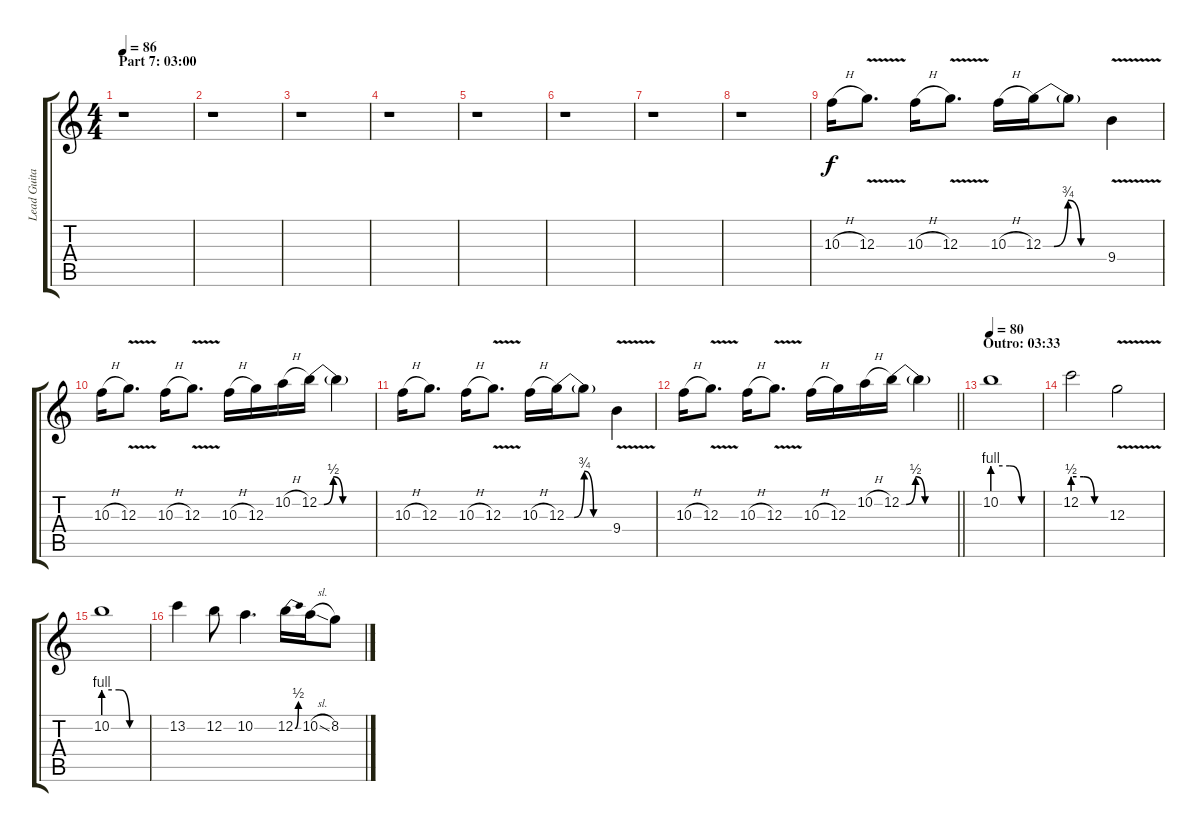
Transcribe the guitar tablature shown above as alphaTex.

\track ("Lead Guitar 2 (Distortion/Octave Pedal)" "Lead Guita") {instrument overdrivenguitar}
\staff {score tabs}
\tuning (E4 B3 G3 D3 A2 E2) {hide}
\ts (4 4)
\section ("" "Part 7: 03:00")
\tempo 86
\clef g2
\ks c
r.1{dy f} |
r.1 |
r.1 |
r.1 |
r.1 |
r.1 |
r.1 |
r.1 |
10.3{h}.16{volume 14} 12.3{v}.8{d} 10.3{h}.16 12.3{v}.8{d} 10.3{h}.16 12.3{be (custom 0 0 10 0 23 3 35 0 60 0)}.16 12.3{t}.8 9.4{v}.4 |
10.3{h}.16 12.3{v}.8{d} 10.3{h}.16 12.3{v}.8{d} 10.3{h}.16 12.3.16 10.2{h}.16 12.2{be (custom 0 0 5 0 15 2 25 0 60 0)}.16 12.2{t}.4 |
10.3{h}.16 12.3.8{d} 10.3{h}.16 12.3{v}.8{d} 10.3{h}.16 12.3{be (custom 0 0 10 0 23 3 35 0 60 0)}.16 12.3{t}.8 9.4{v}.4 |
\barLineRight lightlight
10.3{h}.16 12.3{v}.8{d} 10.3{h}.16 12.3{v}.8{d} 10.3{h}.16 12.3.16 10.2{h}.16 12.2{be (custom 0 0 5 0 15 2 25 0 60 0)}.16 12.2{t}.4 |
\section ("" "Outro: 03:33")
\tempo 80
10.2{be (custom 0 4 22 4 37 0 60 0)}.1{volume 12} |
12.2{be (custom 0 2 20 2 40 0 60 0)}.2 12.3{v}.2 |
10.2{be (custom 0 4 22 4 37 0 60 0)}.1 |
13.2.4 12.2.8 10.2.4{d} 12.2{be (bend 0 0 60 2)}.16 10.2{sl}.16 8.2.8
